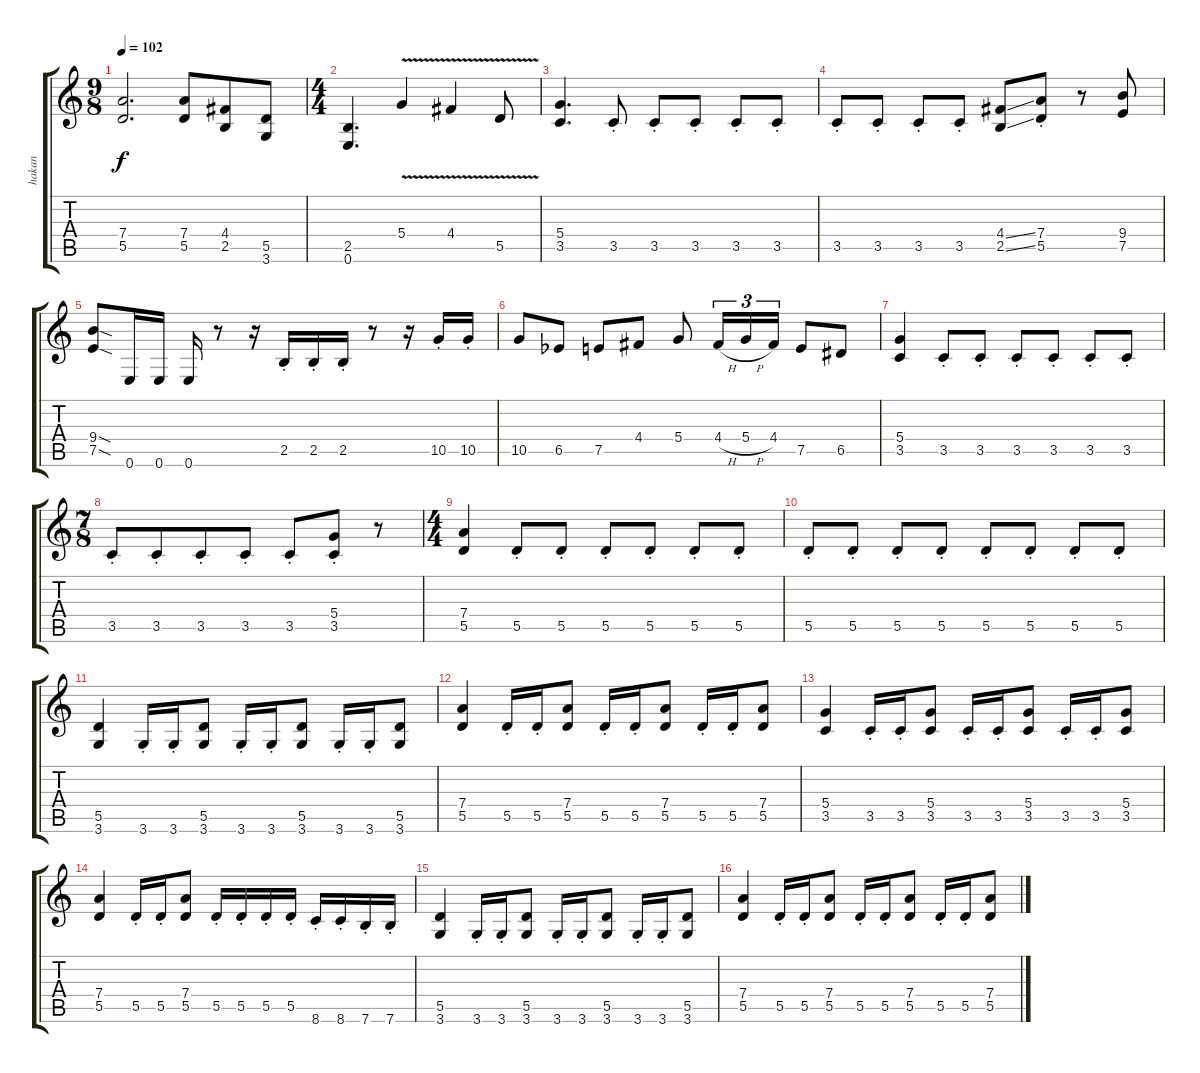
\track ("hakan" "hakan") {instrument distortionguitar}
\staff {score tabs}
\tuning (E4 B3 G3 D3 A2 E2) {hide}
\ts (9 8)
\tempo 102
\clef g2
\ks c
(7.4 5.5).2{d dy f} (7.4 5.5).8 (4.4 2.5).8 (5.5 3.6).8 |
\ts (4 4)
(2.5 0.6).4{d} 5.4{v}.4 4.4{v}.4 5.5{v}.8 |
(5.4 3.5).4{d} 3.5{st}.8 3.5{st}.8 3.5{st}.8 3.5{st}.8 3.5{st}.8 |
3.5{st}.8 3.5{st}.8 3.5{st}.8 3.5{st}.8 (4.4{ss} 2.5{ss}).8 (7.4{st} 5.5).8 r.8 (9.4 7.5).8 |
(9.4{sod} 7.5{sod}).8 0.6.16 0.6.16 0.6.16 r.8 r.16 2.5{st}.16 2.5{st}.16 2.5{st}.16 r.8 r.16 10.5{st}.16 10.5{st}.16 |
10.5.8 6.5{acc b}.8 7.5.8 4.4.8 5.4.8 4.4{h}.16{tu (3 2)} 5.4{h}.16{tu (3 2)} 4.4.16{tu (3 2)} 7.5.8 6.5.8 |
(5.4 3.5).4 3.5{st}.8 3.5{st}.8 3.5{st}.8 3.5{st}.8 3.5{st}.8 3.5{st}.8 |
\ts (7 8)
3.5{st}.8 3.5{st}.8 3.5{st}.8 3.5{st}.8 3.5{st}.8 (5.4 3.5{st}).8 r.8 |
\ts (4 4)
(7.4 5.5).4 5.5{st}.8 5.5{st}.8 5.5{st}.8 5.5{st}.8 5.5{st}.8 5.5{st}.8 |
5.5{st}.8 5.5{st}.8 5.5{st}.8 5.5{st}.8 5.5{st}.8 5.5{st}.8 5.5{st}.8 5.5{st}.8 |
(5.5 3.6).4 3.6{st}.16 3.6{st}.16 (5.5 3.6).8 3.6{st}.16 3.6{st}.16 (5.5 3.6).8 3.6{st}.16 3.6{st}.16 (5.5 3.6).8 |
(7.4 5.5).4 5.5{st}.16 5.5{st}.16 (7.4 5.5).8 5.5{st}.16 5.5{st}.16 (7.4 5.5).8 5.5{st}.16 5.5{st}.16 (7.4 5.5).8 |
(5.4 3.5).4 3.5{st}.16 3.5{st}.16 (5.4 3.5).8 3.5{st}.16 3.5{st}.16 (5.4 3.5).8 3.5{st}.16 3.5{st}.16 (5.4 3.5).8 |
(7.4 5.5).4 5.5{st}.16 5.5{st}.16 (7.4 5.5).8 5.5{st}.16 5.5{st}.16 5.5{st}.16 5.5{st}.16 8.6{st}.16 8.6{st}.16 7.6{st}.16 7.6{st}.16 |
(5.5 3.6).4 3.6{st}.16 3.6{st}.16 (5.5 3.6).8 3.6{st}.16 3.6{st}.16 (5.5 3.6).8 3.6{st}.16 3.6{st}.16 (5.5 3.6).8 |
(7.4 5.5).4 5.5{st}.16 5.5{st}.16 (7.4 5.5).8 5.5{st}.16 5.5{st}.16 (7.4 5.5).8 5.5{st}.16 5.5{st}.16 (7.4 5.5).8
